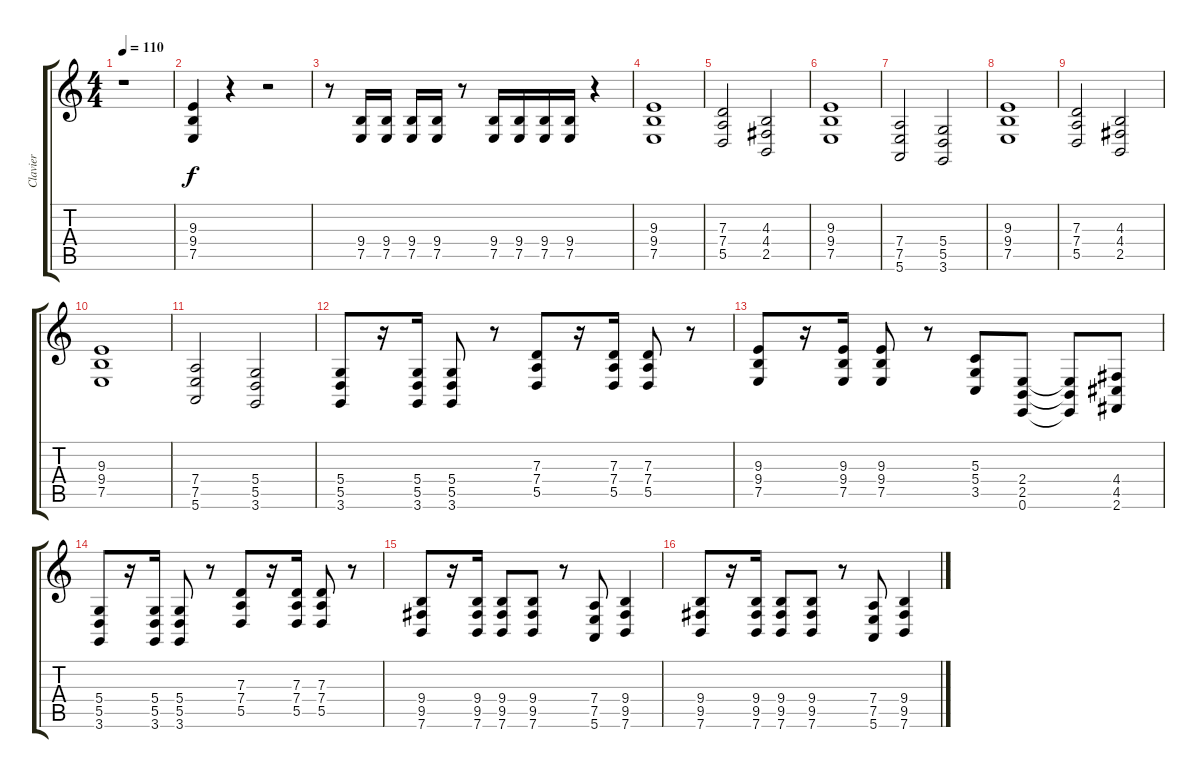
\track ("Clavier" "Clavier") {instrument reedorgan}
\staff {score tabs}
\tuning (E4 B3 G3 D3 A2 E2) {hide}
\ts (4 4)
\tempo 110
\clef g2
\ks c
r.1{dy f} |
(9.3 9.4 7.5).4 r.4 r.2 |
r.8 (9.4 7.5).16 (9.4 7.5).16 (9.4 7.5).16 (9.4 7.5).16 r.8 (9.4 7.5).16 (9.4 7.5).16 (9.4 7.5).16 (9.4 7.5).16 r.4 |
(9.3 9.4 7.5).1 |
(7.3 7.4 5.5).2 (4.3 4.4 2.5).2 |
(9.3 9.4 7.5).1 |
(7.4 7.5 5.6).2 (5.4 5.5 3.6).2 |
(9.3 9.4 7.5).1 |
(7.3 7.4 5.5).2 (4.3 4.4 2.5).2 |
(9.3 9.4 7.5).1 |
(7.4 7.5 5.6).2 (5.4 5.5 3.6).2 |
(5.4 5.5 3.6).8 r.16 (5.4 5.5 3.6).16 (5.4 5.5 3.6).8 r.8 (7.3 7.4 5.5).8 r.16 (7.3 7.4 5.5).16 (7.3 7.4 5.5).8 r.8 |
(9.3 9.4 7.5).8 r.16 (9.3 9.4 7.5).16 (9.3 9.4 7.5).8 r.8 (5.3 5.4 3.5).8 (2.4 2.5 0.6).8 (2.4{t} 2.5{t} 0.6{t}).8 (4.4 4.5 2.6).8 |
(5.4 5.5 3.6).8 r.16 (5.4 5.5 3.6).16 (5.4 5.5 3.6).8 r.8 (7.3 7.4 5.5).8 r.16 (7.3 7.4 5.5).16 (7.3 7.4 5.5).8 r.8 |
(9.4 9.5 7.6).8 r.16 (9.4 9.5 7.6).16 (9.4 9.5 7.6).8 (9.4 9.5 7.6).8 r.8 (7.4 7.5 5.6).8 (9.4 9.5 7.6).4 |
(9.4 9.5 7.6).8 r.16 (9.4 9.5 7.6).16 (9.4 9.5 7.6).8 (9.4 9.5 7.6).8 r.8 (7.4 7.5 5.6).8 (9.4 9.5 7.6).4
